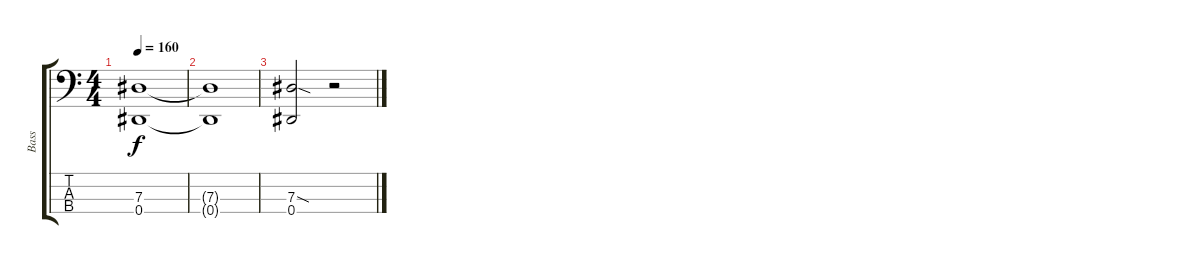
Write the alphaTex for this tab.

\track ("Bass" "Bass") {instrument electricbasspick}
\staff {score tabs}
\tuning (Gb2 Db2 Ab1 Eb1) {hide}
\ts (4 4)
\tempo 160
\clef f4
\ks aminor
(7.3 0.4).1{dy f} |
(7.3{t} 0.4{t}).1 |
(7.3{sod} 0.4).2 r.2
